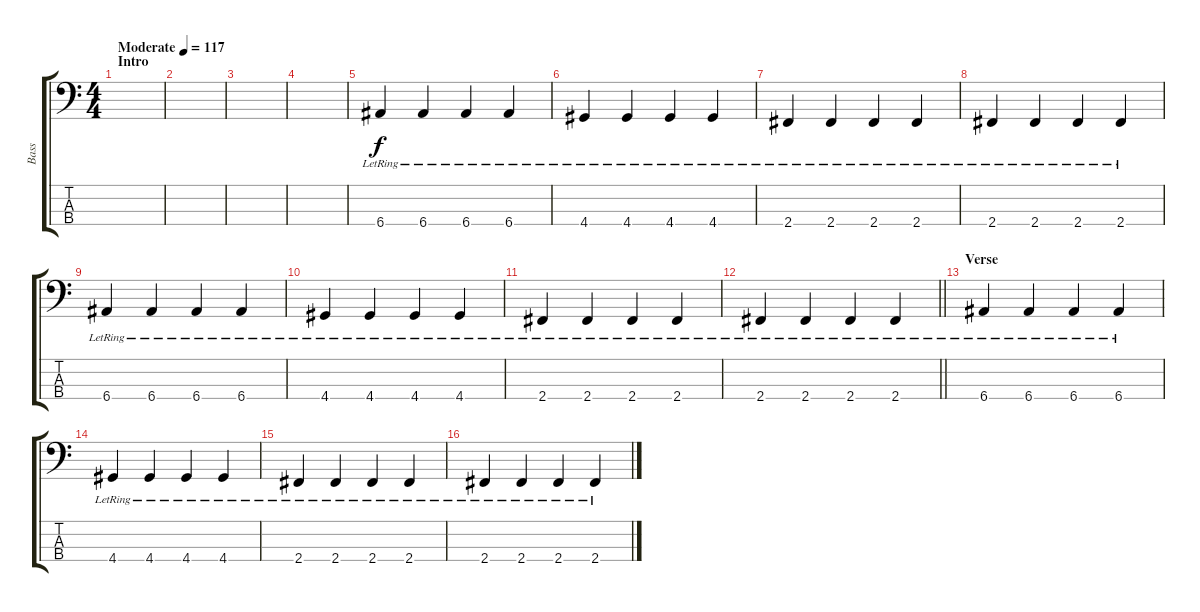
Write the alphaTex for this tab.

\track ("Bass" "Bass") {instrument electricbassfinger}
\staff {score tabs}
\tuning (G2 D2 A1 E1) {hide}
\ts (4 4)
\section ("" "Intro")
\tempo (117 "Moderate")
\clef f4
\ks c
|
|
|
|
6.4{lr}.4 6.4{lr}.4 6.4{lr}.4 6.4{lr}.4 |
4.4{lr}.4 4.4{lr}.4 4.4{lr}.4 4.4{lr}.4 |
2.4{lr}.4 2.4{lr}.4 2.4{lr}.4 2.4{lr}.4 |
2.4{lr}.4 2.4{lr}.4 2.4{lr}.4 2.4{lr}.4 |
6.4{lr}.4 6.4{lr}.4 6.4{lr}.4 6.4{lr}.4 |
4.4{lr}.4 4.4{lr}.4 4.4{lr}.4 4.4{lr}.4 |
2.4{lr}.4 2.4{lr}.4 2.4{lr}.4 2.4{lr}.4 |
\barLineRight lightlight
2.4{lr}.4 2.4{lr}.4 2.4{lr}.4 2.4{lr}.4 |
\section ("" "Verse")
6.4{lr}.4 6.4{lr}.4 6.4{lr}.4 6.4{lr}.4 |
4.4{lr}.4 4.4{lr}.4 4.4{lr}.4 4.4{lr}.4 |
2.4{lr}.4 2.4{lr}.4 2.4{lr}.4 2.4{lr}.4 |
2.4{lr}.4 2.4{lr}.4 2.4{lr}.4 2.4{lr}.4
